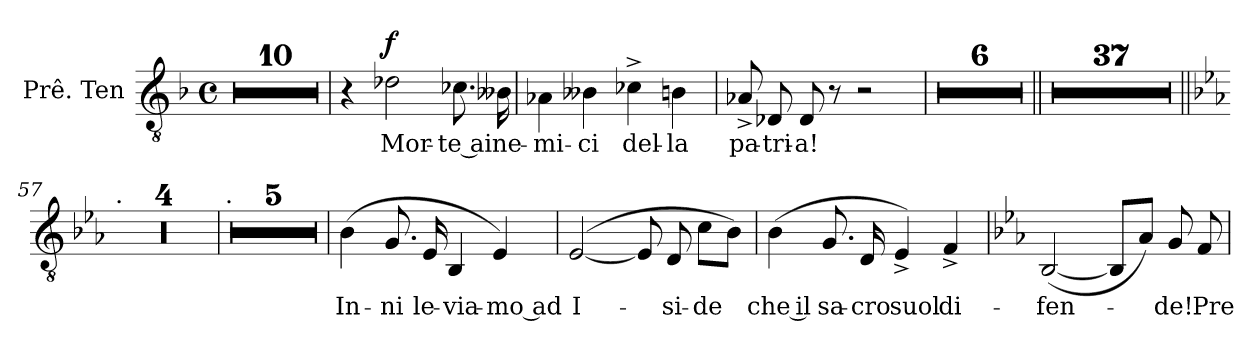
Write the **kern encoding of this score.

**kern	**text	**dynam
*part1	*part1	*part1
*staff1	*staff1	*staff1
*I"Prê. Ten	*	*
*I'Prê. Ten	*	*
*clefGv2	*	*
*k[b-]	*	*
*M4/4	*	*
*met(c)	*	*
=1	=1	=1
1r	.	.
=2	=2	=2
1r	.	.
=3	=3	=3
1r	.	.
!!LO:LB:g=z
=4	=4	=4
1r	.	.
=5	=5	=5
1r	.	.
=6	=6	=6
1r	.	.
!!LO:LB:g=z
=7	=7	=7
1r	.	.
=8	=8	=8
1r	.	.
!!LO:LB:g=z
=9	=9	=9
1r	.	.
=10	=10	=10
1r	.	.
!!LO:PB:g=z
=11	=11	=11
4r	.	.
!	!LO:LY:b:color=#0055FF	!LO:DY:a
2d-X\	Mor-	f
!	!LO:LY:b:color=#0055FF	!
8.c-X\	te ai	.
!	!LO:LY:b:color=#0055FF	!
16B--X\	ne-	.
=12	=12	=12
!	!LO:LY:b:color=#0055FF	!
4A-X\	-mi-	.
!	!LO:LY:b:color=#0055FF	!
4B--X\	-ci	.
!	!LO:LY:b:color=#0055FF	!
4c-X^\	del-	.
!	!LO:LY:b:color=#0055FF	!
4Bn\	-la	.
!!LO:LB:g=z
=13	=13	=13
!	!LO:LY:b:color=#0055FF	!
8A-X^/	pa-	.
!	!LO:LY:b:color=#0055FF	!
8D-X/	-tri-	.
!	!LO:LY:b:color=#0055FF	!
8D-/	-a!	.
8r	.	.
2r	.	.
=14	=14	=14
1r	.	.
=15	=15	=15
1r	.	.
!!LO:PB:g=z
=16	=16	=16
1r	.	.
=17	=17	=17
1r	.	.
=18	=18	=18
1r	.	.
=19	=19	=19
1r	.	.
!!LO:LB:g=z
=20||	=20||	=20||
1r	.	.
=21	=21	=21
1r	.	.
=22	=22	=22
1r	.	.
=23	=23	=23
1r	.	.
!!LO:LB:g=z
=24	=24	=24
*k[b-]	*	*
1r	.	.
=25	=25	=25
1r	.	.
=26	=26	=26
1r	.	.
=27	=27	=27
1r	.	.
!!LO:LB:g=z
=28	=28	=28
1r	.	.
=29	=29	=29
1r	.	.
=30	=30	=30
1r	.	.
!!LO:PB:g=z
=31	=31	=31
1r	.	.
=32	=32	=32
1r	.	.
=33	=33	=33
1r	.	.
!!LO:LB:g=z
=34	=34	=34
1r	.	.
=35	=35	=35
1r	.	.
=36	=36	=36
1r	.	.
!!LO:LB:g=z
=37	=37	=37
1r	.	.
=38	=38	=38
1r	.	.
!!LO:LB:g=z
=39	=39	=39
1r	.	.
=40	=40	=40
1r	.	.
=41	=41	=41
1r	.	.
!!LO:PB:g=z
=42	=42	=42
1r	.	.
=43	=43	=43
1r	.	.
=44	=44	=44
1r	.	.
!!LO:LB:g=z
=45	=45	=45
1r	.	.
=46	=46	=46
1r	.	.
=47	=47	=47
1r	.	.
=48	=48	=48
1r	.	.
!!LO:LB:g=z
=49	=49	=49
*k[b-]	*	*
1r	.	.
=50	=50	=50
1r	.	.
=51	=51	=51
1r	.	.
=52	=52	=52
1r	.	.
=53	=53	=53
1r	.	.
!!LO:LB:g=z
=54	=54	=54
1r	.	.
=55	=55	=55
1r	.	.
=56	=56	=56
1r	.	.
!!LO:PB:g=z
=57||	=57||	=57||
*k[b-e-a-]	*	*
!LO:TX:a:t=.	!	!
1r	.	.
=58	=58	=58
1r	.	.
=59	=59	=59
1r	.	.
=60	=60	=60
1r	.	.
!!LO:PB:g=z
=61	=61	=61
!LO:TX:a:t=.	!	!
1r	.	.
=62	=62	=62
1r	.	.
=63	=63	=63
1r	.	.
=64	=64	=64
1r	.	.
!!LO:PB:g=z
=65	=65	=65
1r	.	.
=66	=66	=66
!	!LO:LY:b:color=#0055FF	!
(>4B-\	In-	.
!	!LO:LY:b:color=#0055FF	!
8.G/	-ni	.
!	!LO:LY:b:color=#0055FF	!
16E-/	le-	.
!	!LO:LY:b:color=#0055FF	!
4BB-/	-via-	.
!	!LO:LY:b:color=#0055FF	!
4E-/)	mo ad	.
=67	=67	=67
!	!LO:LY:b:color=#0055FF	!
(>[2E-/	I-	.
8E-/]	.	.
!	!LO:LY:b:color=#0055FF	!
8D/	-si-	.
!	!LO:LY:b:color=#0055FF	!
8c\L	-de	.
8B-\J)	.	.
=68	=68	=68
!	!LO:LY:b:color=#0055FF	!
(>4B-\	che il	.
!	!LO:LY:b:color=#0055FF	!
8.G/	sa-	.
!	!LO:LY:b:color=#0055FF	!
16D/	-cro	.
!	!LO:LY:b:color=#0055FF	!
4E-^/)	suol	.
!	!LO:LY:b:color=#0055FF	!
4F^/	di-	.
!!LO:PB:g=z
=69	=69	=69
*k[b-e-a-]	*	*
!	!LO:LY:b:color=#0055FF	!
(>[2BB-/	-fen-	.
8BB-/L]	.	.
8A-/J)	.	.
!	!LO:LY:b:color=#0055FF	!
8G/	-de!	.
!	!LO:LY:b:color=#0055FF	!
8F/	Pre-	.
=	=	=
*-	*-	*-
